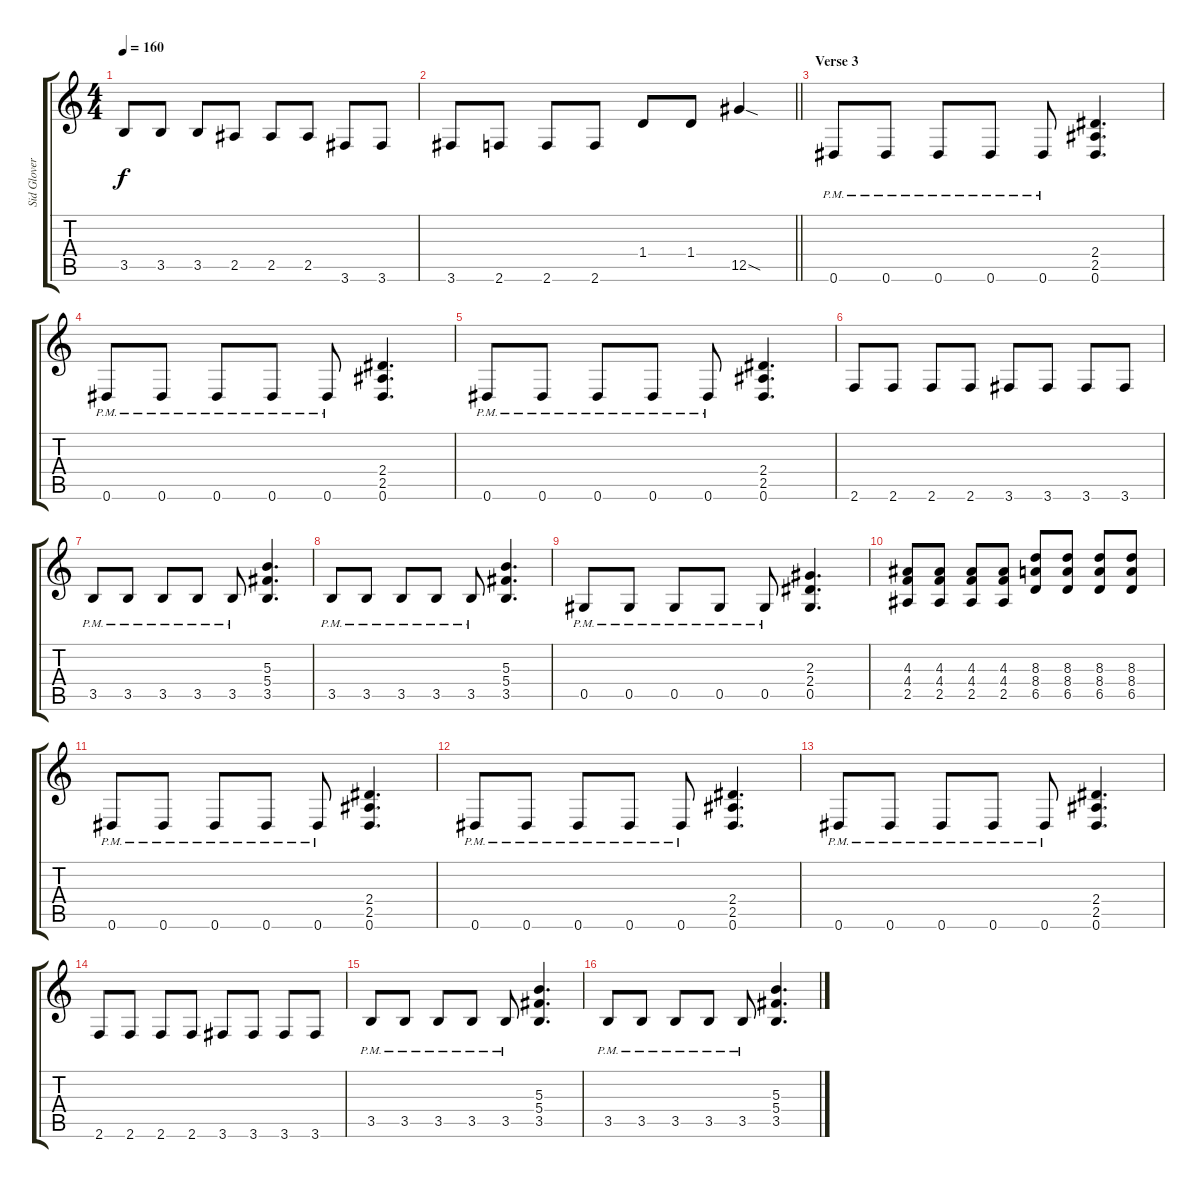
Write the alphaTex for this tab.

\track ("Sid Glover" "Sid Glover") {instrument distortionguitar}
\staff {score tabs}
\tuning (Eb4 Bb3 Gb3 Db3 Ab2 Eb2) {hide}
\ts (4 4)
\tempo 160
\clef g2
\ks c
3.5.8{dy f} 3.5.8 3.5.8 2.5.8 2.5.8 2.5.8 3.6.8 3.6.8 |
\barLineRight lightlight
3.6.8 2.6.8 2.6.8 2.6.8 1.4.8 1.4.8 12.5{sod}.4 |
\section ("" "Verse 3")
0.6{pm}.8 0.6{pm}.8 0.6{pm}.8 0.6{pm}.8 0.6{pm}.8 (2.4 2.5 0.6).4{d} |
0.6{pm}.8 0.6{pm}.8 0.6{pm}.8 0.6{pm}.8 0.6{pm}.8 (2.4 2.5 0.6).4{d} |
0.6{pm}.8 0.6{pm}.8 0.6{pm}.8 0.6{pm}.8 0.6{pm}.8 (2.4 2.5 0.6).4{d} |
2.6.8 2.6.8 2.6.8 2.6.8 3.6.8 3.6.8 3.6.8 3.6.8 |
3.5{pm}.8 3.5{pm}.8 3.5{pm}.8 3.5{pm}.8 3.5{pm}.8 (5.3 5.4 3.5).4{d} |
3.5{pm}.8 3.5{pm}.8 3.5{pm}.8 3.5{pm}.8 3.5{pm}.8 (5.3 5.4 3.5).4{d} |
0.5{pm}.8 0.5{pm}.8 0.5{pm}.8 0.5{pm}.8 0.5{pm}.8 (2.3 2.4 0.5).4{d} |
(4.3 4.4 2.5).8 (4.3 4.4 2.5).8 (4.3 4.4 2.5).8 (4.3 4.4 2.5).8 (8.3 8.4 6.5).8 (8.3 8.4 6.5).8 (8.3 8.4 6.5).8 (8.3 8.4 6.5).8 |
0.6{pm}.8 0.6{pm}.8 0.6{pm}.8 0.6{pm}.8 0.6{pm}.8 (2.4 2.5 0.6).4{d} |
0.6{pm}.8 0.6{pm}.8 0.6{pm}.8 0.6{pm}.8 0.6{pm}.8 (2.4 2.5 0.6).4{d} |
0.6{pm}.8 0.6{pm}.8 0.6{pm}.8 0.6{pm}.8 0.6{pm}.8 (2.4 2.5 0.6).4{d} |
2.6.8 2.6.8 2.6.8 2.6.8 3.6.8 3.6.8 3.6.8 3.6.8 |
3.5{pm}.8 3.5{pm}.8 3.5{pm}.8 3.5{pm}.8 3.5{pm}.8 (5.3 5.4 3.5).4{d} |
3.5{pm}.8 3.5{pm}.8 3.5{pm}.8 3.5{pm}.8 3.5{pm}.8 (5.3 5.4 3.5).4{d}
